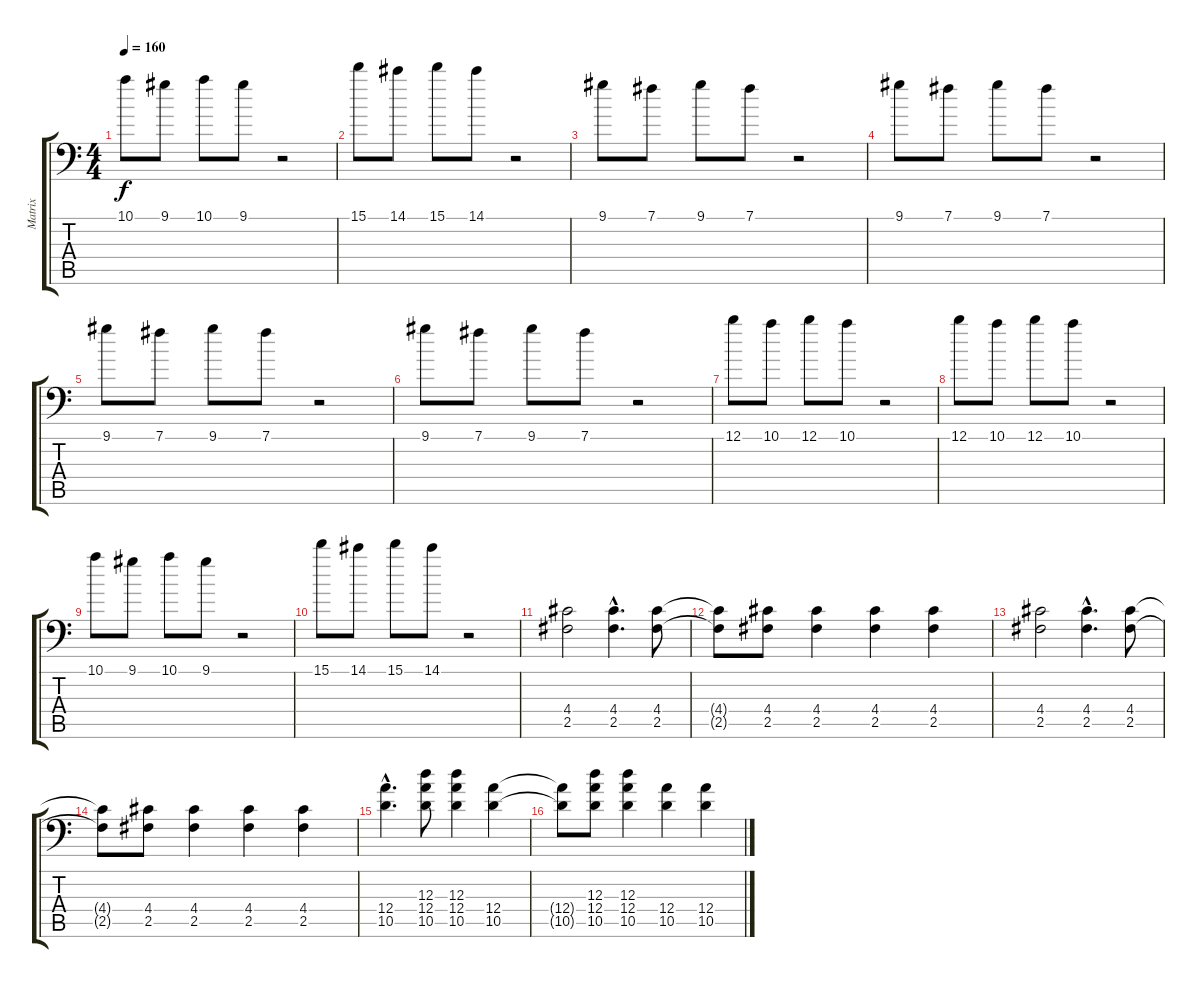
\track ("Matrix" "Matrix") {instrument distortionguitar}
\staff {score tabs}
\tuning (B3 Gb3 D3 A2 E2 A1) {hide}
\ts (4 4)
\tempo 160
\clef f4
\ks c
10.1.8{dy f} 9.1.8 10.1.8 9.1.8 r.2 |
15.1.8 14.1.8 15.1.8 14.1.8 r.2 |
9.1.8{volume 12 instrument overdrivenguitar} 7.1.8 9.1.8 7.1.8 r.2 |
9.1.8 7.1.8 9.1.8 7.1.8 r.2 |
9.1.8 7.1.8 9.1.8 7.1.8 r.2 |
9.1.8 7.1.8 9.1.8 7.1.8 r.2 |
12.1.8{volume 12 instrument overdrivenguitar} 10.1.8 12.1.8 10.1.8 r.2 |
12.1.8 10.1.8 12.1.8 10.1.8 r.2 |
10.1.8 9.1.8 10.1.8 9.1.8 r.2 |
15.1.8 14.1.8 15.1.8 14.1.8 r.2 |
(4.4 2.5).2{volume 15 instrument distortionguitar} (4.4{hac} 2.5{hac}).4{d} (4.4 2.5).8 |
(4.4{t} 2.5{t}).8 (4.4 2.5).8 (4.4 2.5).4 (4.4 2.5).4 (4.4 2.5).4 |
(4.4 2.5).2 (4.4{hac} 2.5{hac}).4{d} (4.4 2.5).8 |
(4.4{t} 2.5{t}).8 (4.4 2.5).8 (4.4 2.5).4 (4.4 2.5).4 (4.4 2.5).4 |
(12.4{hac} 10.5{hac}).4{d} (12.3 12.4 10.5).8 (12.3 12.4 10.5).4 (12.4 10.5).4 |
(12.4{t} 10.5{t}).8 (12.3 12.4 10.5).8 (12.3 12.4 10.5).4 (12.4 10.5).4 (12.4 10.5).4
